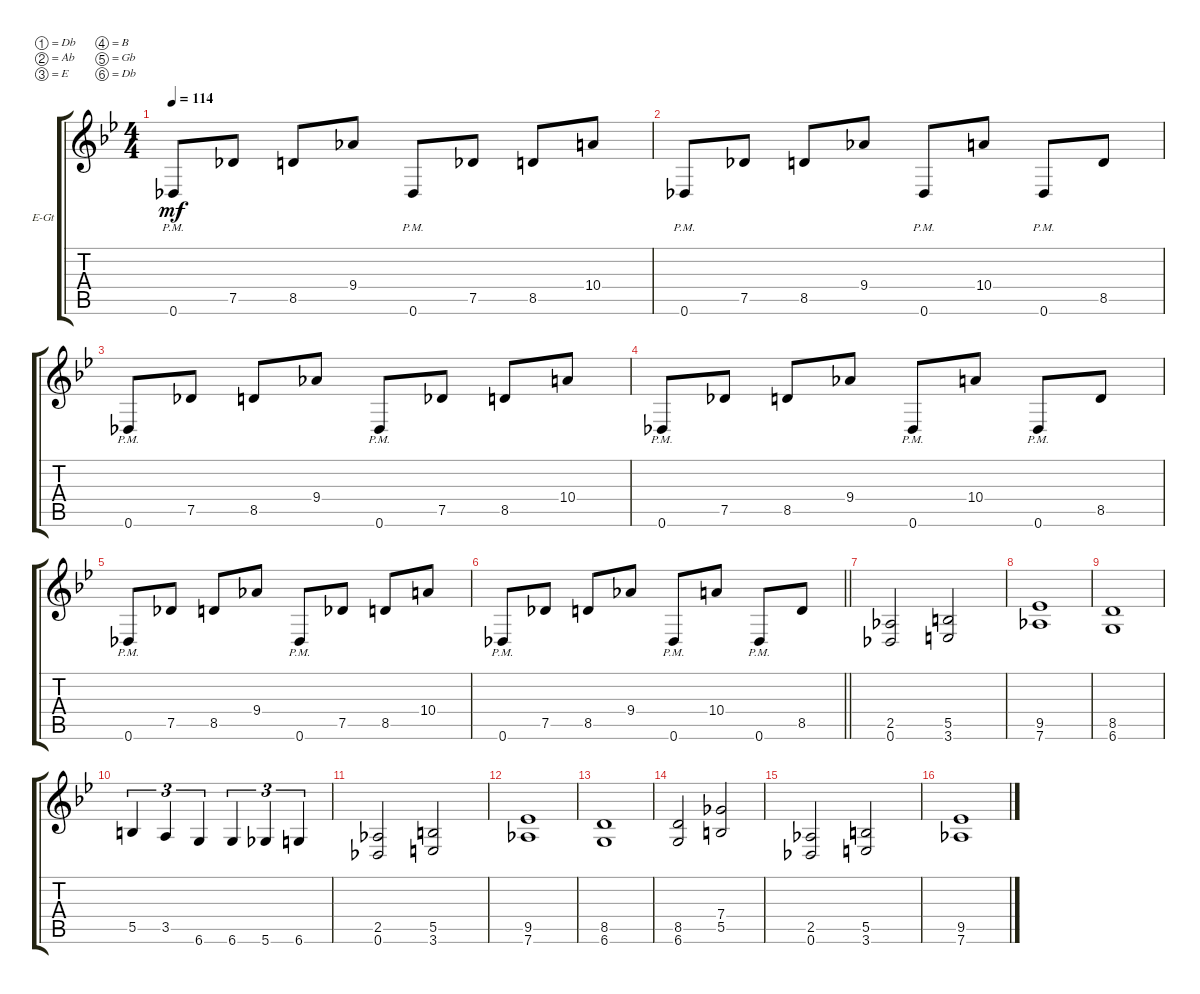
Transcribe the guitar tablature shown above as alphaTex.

\bracketExtendMode groupsimilarinstruments
\firstSystemTrackNameOrientation horizontal
\otherSystemsTrackNameOrientation horizontal
\track ("Guitar 2 " "E-Gt") {instrument distortionguitar}
\staff {score tabs}
\tuning (Db4 Ab3 E3 B2 Gb2 Db2)
\ts (4 4)
\tempo 114
\clef g2
\ks gminor
0.6{pm}.8{dy mf} 7.5.8 8.5.8 9.4.8 0.6{pm}.8 7.5.8 8.5.8 10.4.8 |
0.6{pm}.8 7.5.8 8.5.8 9.4.8 0.6{pm}.8 10.4.8 0.6{pm}.8 8.5.8 |
0.6{pm}.8 7.5.8 8.5.8 9.4.8 0.6{pm}.8 7.5.8 8.5.8 10.4.8 |
0.6{pm}.8 7.5.8 8.5.8 9.4.8 0.6{pm}.8 10.4.8 0.6{pm}.8 8.5.8 |
0.6{pm}.8 7.5.8 8.5.8 9.4.8 0.6{pm}.8 7.5.8 8.5.8 10.4.8 |
\barLineRight lightlight
0.6{pm}.8 7.5.8 8.5.8 9.4.8 0.6{pm}.8 10.4.8 0.6{pm}.8 8.5.8 |
(0.6 2.5).2 (3.6 5.5).2 |
(9.5 7.6).1 |
(6.6 8.5).1 |
5.5.4{tu (3 2)} 3.5.4{tu (3 2)} 6.6.4{tu (3 2)} 6.6.4{tu (3 2)} 5.6.4{tu (3 2)} 6.6.4{tu (3 2)} |
(0.6 2.5).2 (3.6 5.5).2 |
(9.5 7.6).1 |
(6.6 8.5).1 |
(6.6 8.5).2 (5.5 7.4).2 |
(0.6 2.5).2 (3.6 5.5).2 |
(9.5 7.6).1
